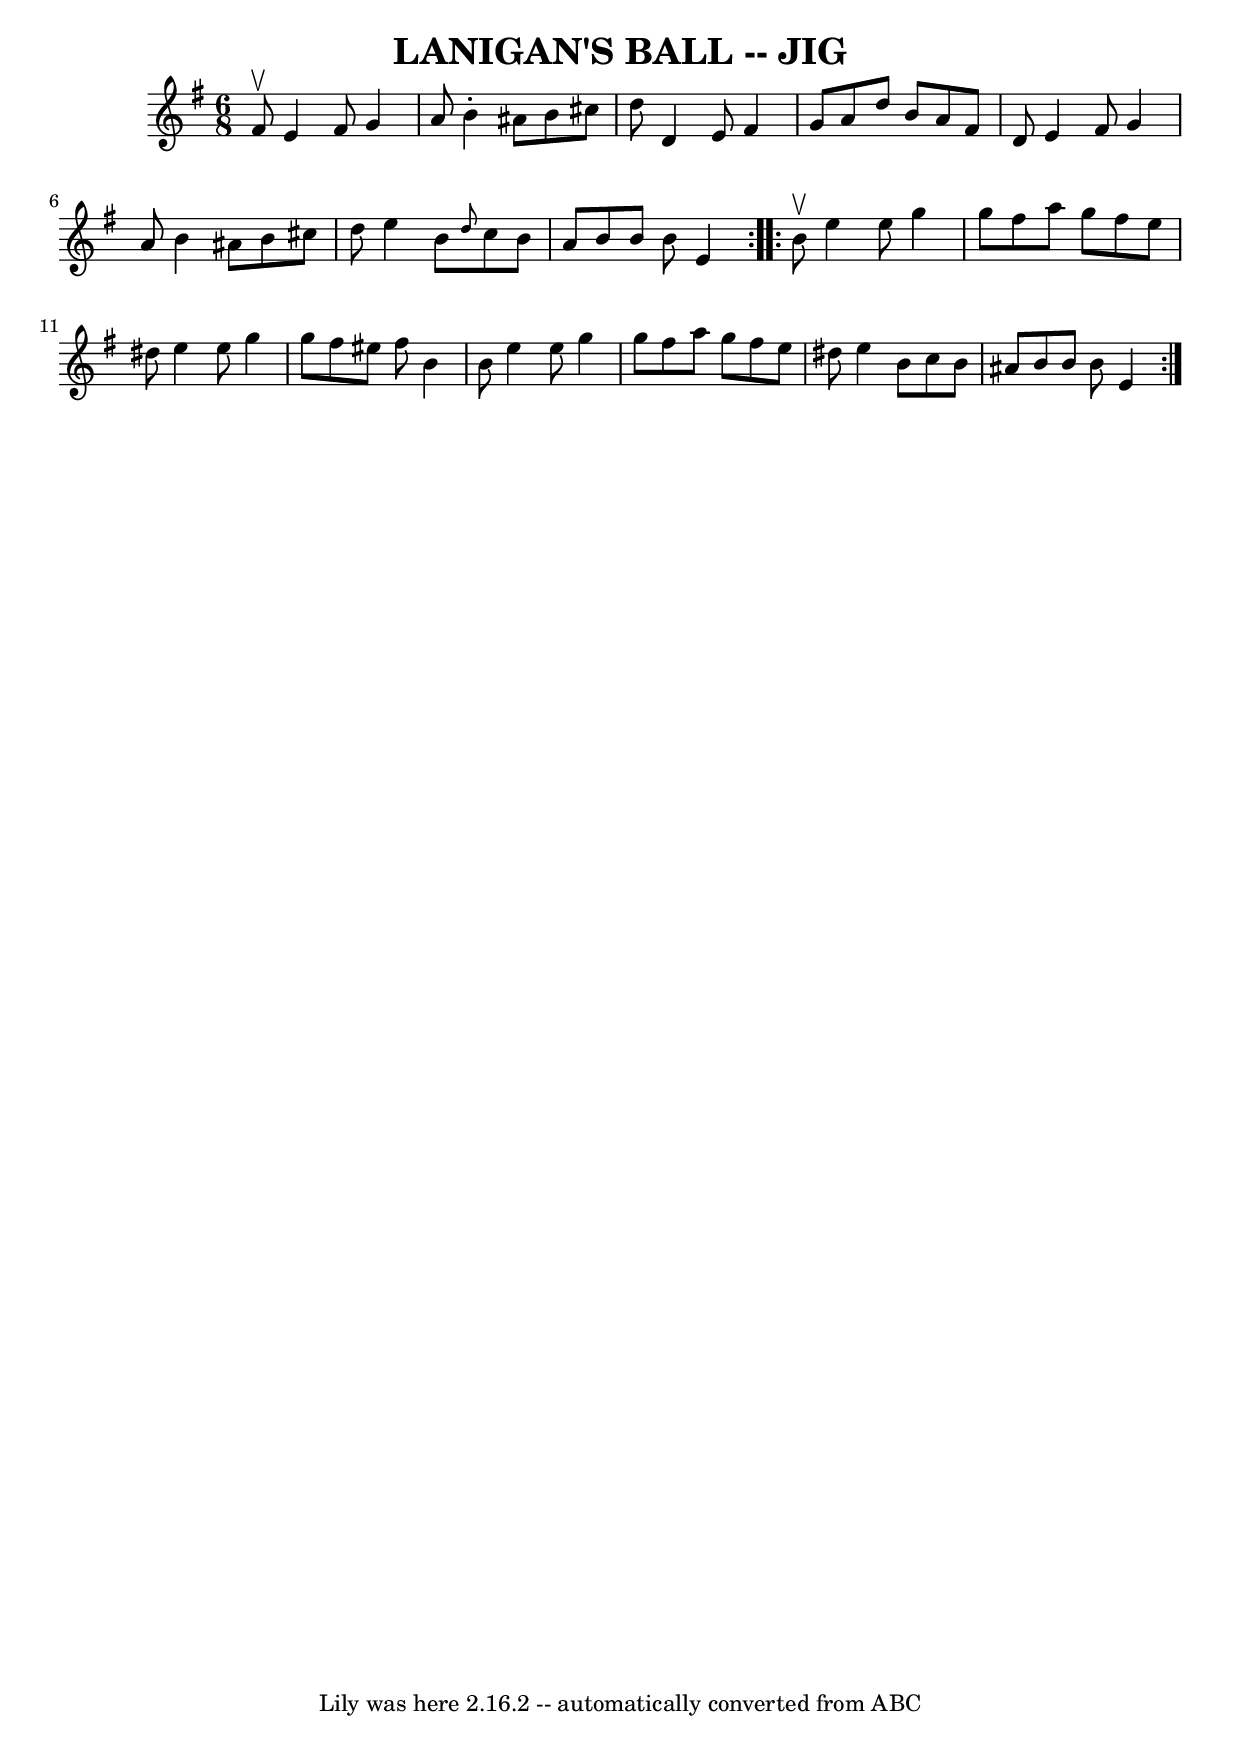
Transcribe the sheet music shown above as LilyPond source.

\version "2.16.2"
\include "Mammoth.ily"
\header {
  %% book = "Ryan's Mammoth Collection of Fiddle Tunes"
  crossRefNumber = "1"
  footnotes = ""
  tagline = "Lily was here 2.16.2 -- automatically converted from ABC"
  title = "LANIGAN'S BALL -- JIG"

}
voicedefault =  {



  \repeat volta 2 {

    \time 6/8 
    \key e \minor
    fis'8^\upbow       |
    e'4 fis'8 g'4    
    a'8    |
    b'4 -. ais'8 b'8 cis''8 d''8    |
    d'4    
    e'8 fis'4 g'8    |
    a'8 d''8 b'8 a'8 fis'8 d'8     
    |
    e'4 fis'8 g'4 a'8    |
    b'4 ais'8 b'8    
    cis''8 d''8    |
    e''4 b'8  \grace { d''8  
		     } c''8 b'8    
    a'8    |
    b'8 b'8 b'8 e'4    
  }     
  \repeat volta 2 {
    b'8^\upbow       |
    e''4 e''8 g''4 g''8    |
    fis''8    
    a''8 g''8 fis''8 e''8 dis''8    |
    e''4 e''8 g''4    
    g''8    |
    fis''8 eis''8 fis''8 b'4 b'8        |
    
    e''4 e''8 g''4 g''8    |
    fis''8 a''8 g''8 fis''8    
    e''8 dis''8    |
    e''4 b'8 c''8 b'8 ais'8    |
    
    b'8 b'8 b'8 e'4    
  }   

}

\score{
  <<

    \context Staff="default"
    {
      \voicedefault 
      
    }

  >>
  \layout {
    
  }
  \midi {
  }

}
